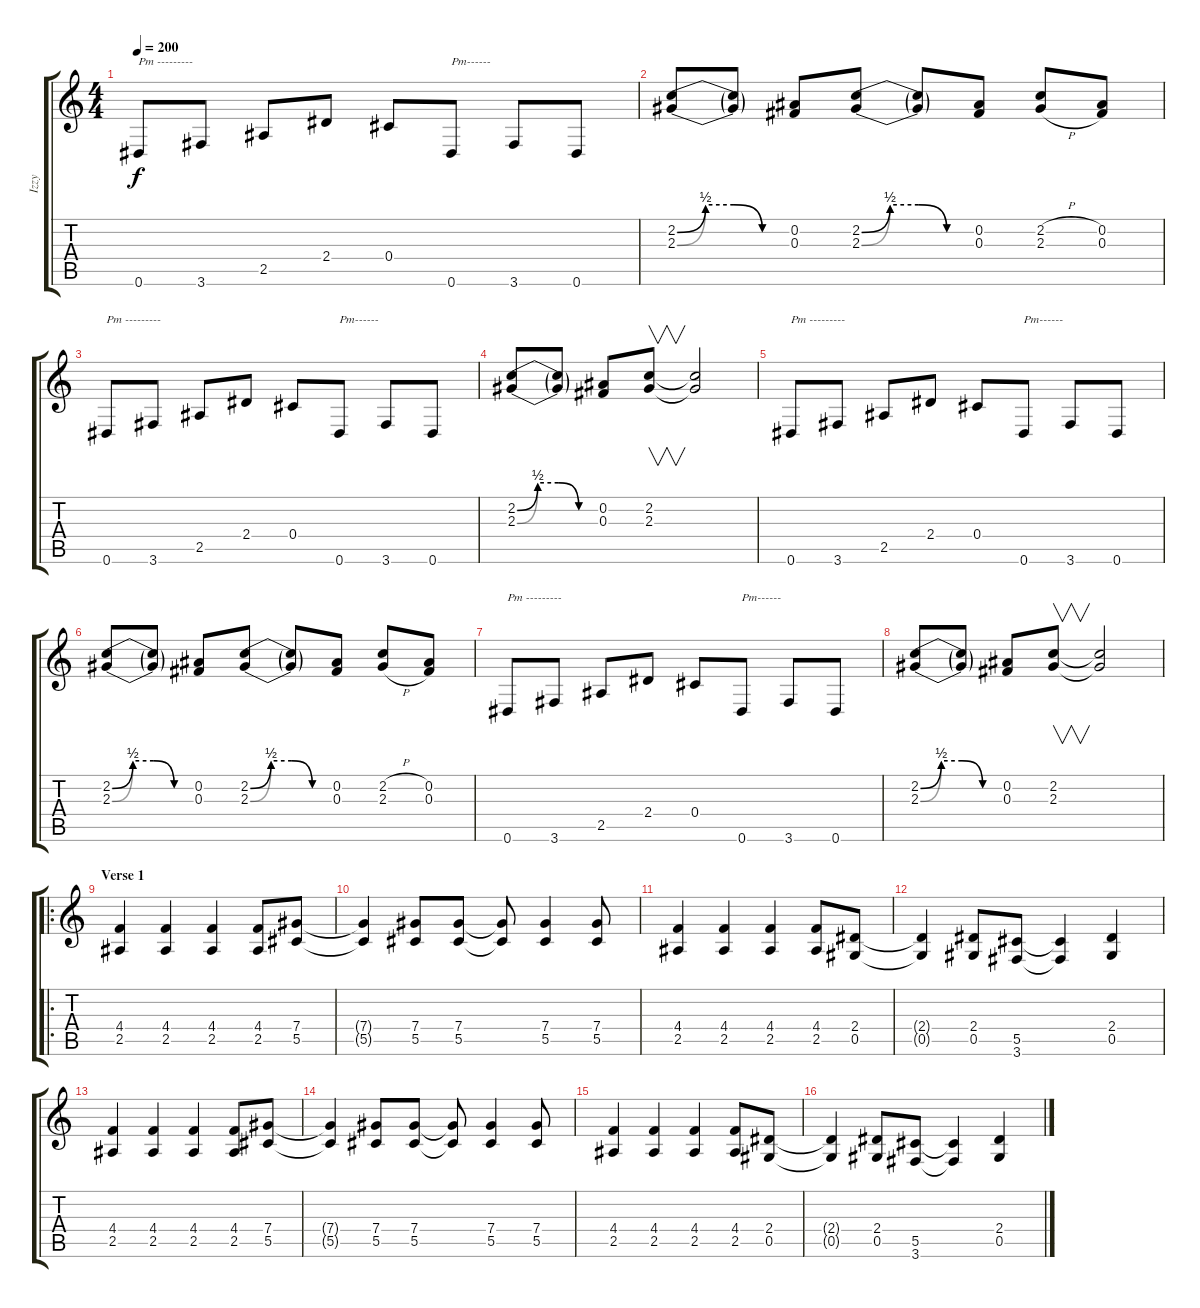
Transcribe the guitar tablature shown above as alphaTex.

\track ("Izzy" "Izzy") {instrument distortionguitar}
\staff {score tabs}
\tuning (Eb4 Bb3 Gb3 Db3 Ab2 Eb2) {hide}
\ts (4 4)
\tempo 200
\clef g2
\ks c
0.6.8{txt "Pm ---------" dy f} 3.6.8 2.5.8 2.4.8 0.4.8 0.6.8{txt "Pm------"} 3.6.8 0.6.8 |
(2.2{be (custom 0 0 15 2 30 2 45 0 60 0)} 2.3{be (custom 0 0 15 2 30 2 45 0 60 0)}).8 (2.2{t} 2.3{t}).8 (0.2 0.3).8 (2.2{be (custom 0 0 15 2 30 2 45 0 60 0)} 2.3{be (custom 0 0 15 2 30 2 45 0 60 0)}).8 (2.2{t} 2.3{t}).8 (0.2 0.3).8 (2.2{h} 2.3{h}).8 (0.2 0.3).8 |
0.6.8{txt "Pm ---------"} 3.6.8 2.5.8 2.4.8 0.4.8 0.6.8{txt "Pm------"} 3.6.8 0.6.8 |
(2.2{be (custom 0 0 15 2 30 2 45 0 60 0)} 2.3{be (custom 0 0 15 2 30 2 45 0 60 0)}).8 (2.2{t} 2.3{t}).8 (0.2 0.3).8 (2.2 2.3).8{v} (2.2{t} 2.3{t}).2 |
0.6.8{txt "Pm ---------"} 3.6.8 2.5.8 2.4.8 0.4.8 0.6.8{txt "Pm------"} 3.6.8 0.6.8 |
(2.2{be (custom 0 0 15 2 30 2 45 0 60 0)} 2.3{be (custom 0 0 15 2 30 2 45 0 60 0)}).8 (2.2{t} 2.3{t}).8 (0.2 0.3).8 (2.2{be (custom 0 0 15 2 30 2 45 0 60 0)} 2.3{be (custom 0 0 15 2 30 2 45 0 60 0)}).8 (2.2{t} 2.3{t}).8 (0.2 0.3).8 (2.2{h} 2.3{h}).8 (0.2 0.3).8 |
0.6.8{txt "Pm ---------"} 3.6.8 2.5.8 2.4.8 0.4.8 0.6.8{txt "Pm------"} 3.6.8 0.6.8 |
(2.2{be (custom 0 0 15 2 30 2 45 0 60 0)} 2.3{be (custom 0 0 15 2 30 2 45 0 60 0)}).8 (2.2{t} 2.3{t}).8 (0.2 0.3).8 (2.2 2.3).8{v} (2.2{t} 2.3{t}).2 |
\ro
\section ("" "Verse 1")
(4.4 2.5).4 (4.4 2.5).4 (4.4 2.5).4 (4.4 2.5).8 (7.4 5.5).8 |
(7.4{t} 5.5{t}).4 (7.4 5.5).8 (7.4 5.5).8 (7.4{t} 5.5{t}).8 (7.4 5.5).4 (7.4 5.5).8 |
(4.4 2.5).4 (4.4 2.5).4 (4.4 2.5).4 (4.4 2.5).8 (2.4 0.5).8 |
(2.4{t} 0.5{t}).4 (2.4 0.5).8 (5.5 3.6).8 (5.5{t} 3.6{t}).4 (2.4 0.5).4 |
(4.4 2.5).4 (4.4 2.5).4 (4.4 2.5).4 (4.4 2.5).8 (7.4 5.5).8 |
(7.4{t} 5.5{t}).4 (7.4 5.5).8 (7.4 5.5).8 (7.4{t} 5.5{t}).8 (7.4 5.5).4 (7.4 5.5).8 |
(4.4 2.5).4 (4.4 2.5).4 (4.4 2.5).4 (4.4 2.5).8 (2.4 0.5).8 |
(2.4{t} 0.5{t}).4 (2.4 0.5).8 (5.5 3.6).8 (5.5{t} 3.6{t}).4 (2.4 0.5).4
